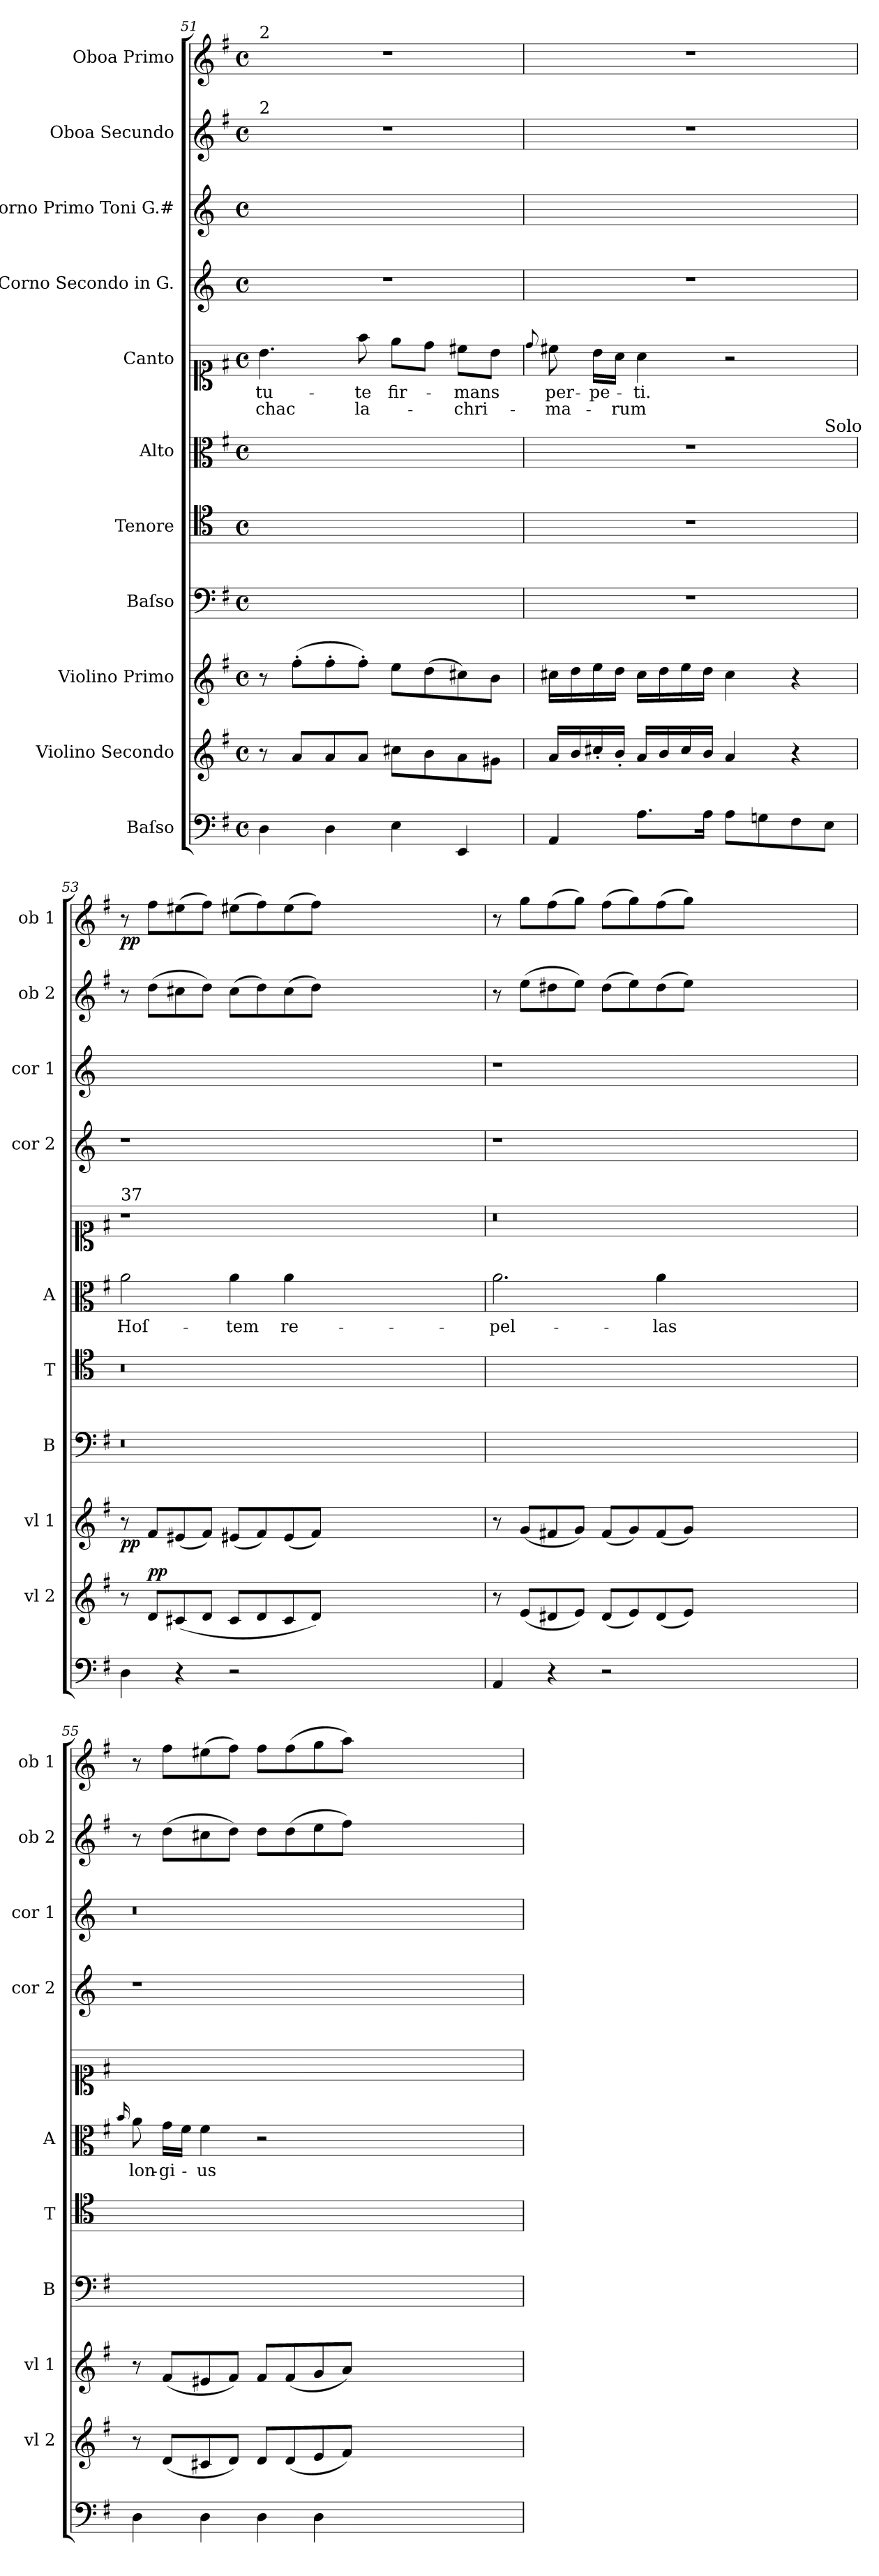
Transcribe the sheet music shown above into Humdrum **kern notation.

**kern	**kern	**dynam	**kern	**dynam	**kern	**kern	**kern	**text	**kern	**text	**text	**kern	**kern	**kern	**kern	**dynam
*part11	*part10	*part10	*part9	*part9	*part8	*part7	*part6	*part6	*part5	*part5	*part5	*part4	*part3	*part2	*part1	*part1
*staff11	*staff10	*staff10	*staff9	*staff9	*staff8	*staff7	*staff6	*staff6	*staff5	*staff5	*staff5	*staff4	*staff3	*staff2	*staff1	*staff1
*I"Baſso	*I"Violino Secondo	*	*I"Violino Primo	*	*I"Baſso	*I"Tenore	*I"Alto	*	*I"Canto	*	*	*I"Corno Secondo in G.	*I"Corno Primo Toni G.#	*I"Oboa Secundo	*I"Oboa Primo	*
*	*I'vl 2	*	*I'vl 1	*	*I'B	*I'T	*I'A	*	*	*	*	*I'cor 2	*I'cor 1	*I'ob 2	*I'ob 1	*
*clefF4	*clefG2	*	*clefG2	*	*clefF4	*clefC4	*clefC3	*	*clefC1	*	*	*clefG2	*clefG2	*clefG2	*clefG2	*
*	*	*	*	*	*	*	*	*	*	*	*	*ITrd3c5	*ITrd3c5	*	*	*
*k[f#]	*k[f#]	*	*k[f#]	*	*k[f#]	*k[]	*k[f#]	*	*k[f#]	*	*	*k[f#]	*k[f#]	*k[f#]	*k[f#]	*
*M4/4	*M4/4	*	*M4/4	*	*M4/4	*M4/4	*M4/4	*	*M4/4	*	*	*M4/4	*M4/4	*M4/4	*M4/4	*
*met(c)	*met(c)	*	*met(c)	*	*met(c)	*met(c)	*met(c)	*	*met(c)	*	*	*met(c)	*met(c)	*met(c)	*met(c)	*
=51	=51	=51	=51	=51	=51	=51	=51	=51	=51	=51	=51	=51	=51	=51	=51	=51
!	!	!	!	!	!	!	!	!	!	!	!	!	!	!	!LO:TX:a:t=2	!
!	!	!	!	!	!	!	!	!	!	!	!	!	!	!LO:TX:a:t=2	!	!
4D\	8r	.	8r	.	1ryy	1ryy	1ryy	.	4.b\	-tu-	chac	1r	1ryy	1r	1r	.
.	8a/L	.	(8ff#'\L	.	.	.	.	.	.	.	.	.	.	.	.	.
4D\	8a/	.	8ff#'\	.	.	.	.	.	.	.	.	.	.	.	.	.
.	8a/J	.	8ff#'\J)	.	.	.	.	.	8ff#\	-te	la-	.	.	.	.	.
4E\	8cc#X\L	.	8ee\L	.	.	.	.	.	8ee\L	fir-	.	.	.	.	.	.
.	8b\	.	(8dd\	.	.	.	.	.	8dd\J	.	.	.	.	.	.	.
4EE/	8a\	.	8cc#X\)	.	.	.	.	.	8cc#X\L	-mans	-chri-	.	.	.	.	.
.	8g#X\J	.	8b\J	.	.	.	.	.	8b\J	.	.	.	.	.	.	.
=52	=52	=52	=52	=52	=52	=52	=52	=52	=52	=52	=52	=52	=52	=52	=52	=52
.	.	.	.	.	.	.	.	.	8qqdd/	.	.	.	.	.	.	.
!	!	!	!	!	!	!	!LO:TX:a:color=crimson:t=⚠	!	!	!	!	!	!	!	!	!
*	*	*	*	*	*	*	*^	*	*	*	*	*	*	*	*	*
4AA/	16a/LL	.	16cc#X\LL	.	1r	1r	1r	2..ryy	.	8cc#X\	per-	-ma-	1r	1ryy	1r	1r	.
.	16b/	.	16dd\	.	.	.	.	.	.	.	.	.	.	.	.	.	.
.	16cc#X'/	.	16ee\	.	.	.	.	.	.	16b\LL	-pe-	.	.	.	.	.	.
.	16b'/JJ	.	16dd\JJ	.	.	.	.	.	.	16a\JJ	.	-rum	.	.	.	.	.
8.A\L	16a/LL	.	16cc#\LL	.	.	.	.	.	.	4a\	-ti.	.	.	.	.	.	.
.	16b/	.	16dd\	.	.	.	.	.	.	.	.	.	.	.	.	.	.
.	16cc#/	.	16ee\	.	.	.	.	.	.	.	.	.	.	.	.	.	.
16A\Jk	16b/JJ	.	16dd\JJ	.	.	.	.	.	.	.	.	.	.	.	.	.	.
8A\L	4a/	.	4cc#\	.	.	.	.	.	.	2r	.	.	.	.	.	.	.
8Gn\	.	.	.	.	.	.	.	.	.	.	.	.	.	.	.	.	.
8F#\	4r	.	4r	.	.	.	.	.	.	.	.	.	.	.	.	.	.
!	!	!	!	!	!	!	!	!LO:TX:a:t=Solo	!	!	!	!	!	!	!	!	!
8E\J	.	.	.	.	.	.	.	8ryy	.	.	.	.	.	.	.	.	.
=53	=53	=53	=53	=53	=53	=53	=53	=53	=53	=53	=53	=53	=53	=53	=53	=53	=53
!	!	!	!	!	!	!	!	!	!	!LO:TX:a:t=37	!	!	!	!	!	!	!
!	!	!	!	!LO:DY:b	!	!	!	!	!	!	!	!	!	!	!	!	!
*	*	*	*	*	*	*	*v	*v	*	*	*	*	*	*	*	*	*
4D\	8r	.	8r	pp	0.r	0.r	2a\	Hoſ-	1r	.	.	1r	0.ryy	8r	8r	pp
!	!	!LO:DY:a	!	!	!	!	!	!	!	!	!	!	!	!	!	!
.	8d/L	pp	8f#/L	.	.	.	.	.	.	.	.	.	.	(8dd\L	8ff#\L	.
4r	(8c#X/	.	(8e#X/	.	.	.	.	.	.	.	.	.	.	8cc#X\	(8ee#X\	.
.	8d/J	.	8f#/J)	.	.	.	.	.	.	.	.	.	.	8dd\J)	8ff#\J)	.
2r	8c#/L	.	(8e#X/L	.	.	.	4a\	-tem	.	.	.	.	.	(8cc#\L	(8ee#X\L	.
.	8d/	.	8f#/)	.	.	.	.	.	.	.	.	.	.	8dd\)	8ff#\)	.
.	8c#/	.	(8e#/	.	.	.	4a\	re-	.	.	.	.	.	(8cc#\	(8ee#\	.
.	8d/J)	.	8f#/J)	.	.	.	.	.	.	.	.	.	.	8dd\J)	8ff#\J)	.
0ryy	0ryy	.	0ryy	.	.	.	0ryy	.	0ryy	.	.	0ryy	.	0ryy	0ryy	.
=54	=54	=54	=54	=54	=54	=54	=54	=54	=54	=54	=54	=54	=54	=54	=54	=54
4AA/	8r	.	8r	.	0.ryy	0.ryy	2.a\	-pel-	0.r	.	.	1r	1r	8r	8r	.
.	(8e/L	.	(8g/L	.	.	.	.	.	.	.	.	.	.	(8ee\L	8gg\L	.
4r	8d#X/	.	8f#X/	.	.	.	.	.	.	.	.	.	.	8dd#X\	(8ff#\	.
.	8e/J)	.	8g/J)	.	.	.	.	.	.	.	.	.	.	8ee\J)	8gg\J)	.
2r	(8d#/L	.	(8f#/L	.	.	.	.	.	.	.	.	.	.	(8dd#\L	(8ff#\L	.
.	8e/)	.	8g/)	.	.	.	.	.	.	.	.	.	.	8ee\)	8gg\)	.
.	(8d#/	.	(8f#/	.	.	.	4a\	-las	.	.	.	.	.	(8dd#\	(8ff#\	.
.	8e/J)	.	8g/J)	.	.	.	.	.	.	.	.	.	.	8ee\J)	8gg\J)	.
0ryy	0ryy	.	0ryy	.	.	.	0ryy	.	.	.	.	0ryy	0ryy	0ryy	0ryy	.
=55	=55	=55	=55	=55	=55	=55	=55	=55	=55	=55	=55	=55	=55	=55	=55	=55
.	.	.	.	.	.	.	16qqb/	.	.	.	.	.	.	.	.	.
4D\	8r	.	8r	.	0.ryy	0.ryy	8a\	lon-	0.ryy	.	.	1r	0.r	8r	8r	.
.	(8d/L	.	(8f#/L	.	.	.	16g\LL	-gi-	.	.	.	.	.	(8dd\L	8ff#\L	.
.	.	.	.	.	.	.	16f#\JJ	.	.	.	.	.	.	.	.	.
4D\	8c#X/	.	8e#X/	.	.	.	4f#\	-us	.	.	.	.	.	8cc#X\	(8ee#X\	.
.	8d/J)	.	8f#/J)	.	.	.	.	.	.	.	.	.	.	8dd\J)	8ff#\J)	.
4D\	8d/L	.	8f#/L	.	.	.	2r	.	.	.	.	.	.	8dd\L	8ff#\L	.
.	(8d/	.	(8f#/	.	.	.	.	.	.	.	.	.	.	(8dd\	(8ff#\	.
4D\	8e/	.	8g/	.	.	.	.	.	.	.	.	.	.	8ee\	8gg\	.
.	8f#/J)	.	8a/J)	.	.	.	.	.	.	.	.	.	.	8ff#\J)	8aa\J)	.
0ryy	0ryy	.	0ryy	.	.	.	0ryy	.	.	.	.	0ryy	.	0ryy	0ryy	.
=	=	=	=	=	=	=	=	=	=	=	=	=	=	=	=	=
*-	*-	*-	*-	*-	*-	*-	*-	*-	*-	*-	*-	*-	*-	*-	*-	*-
